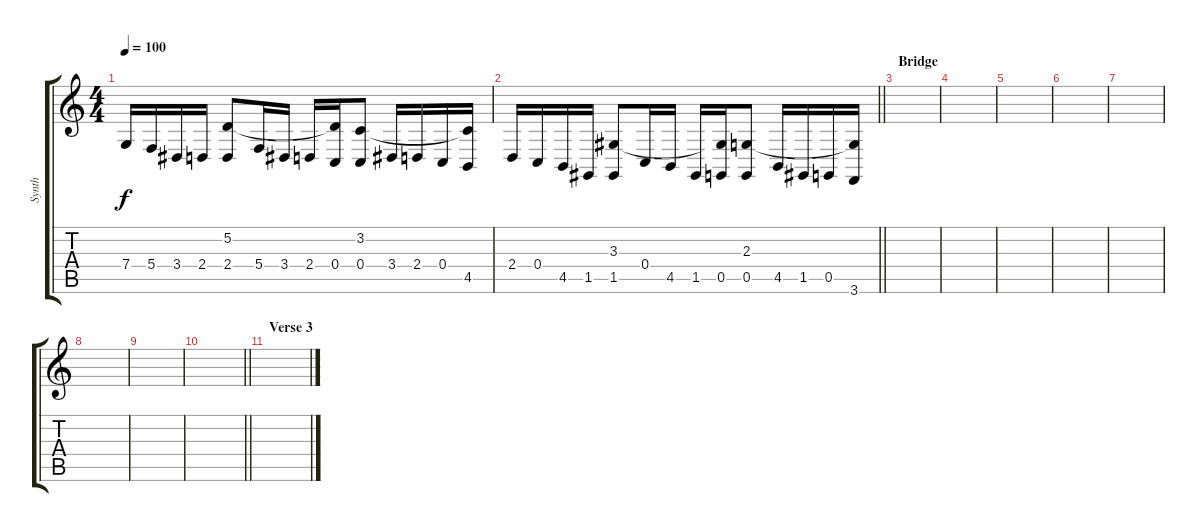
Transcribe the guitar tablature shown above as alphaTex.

\track ("Synth" "Synth") {instrument tremolostrings}
\staff {score tabs}
\tuning (D4 A3 F3 C3 G2 D2) {hide}
\ts (4 4)
\tempo 100
\clef g2
\ks c
7.4.16{dy f} 5.4.16 3.4.16 2.4.16 (5.2 2.4).8 5.4.16 3.4.16 2.4.16 (5.2{t} 0.4).16 (3.2 0.4).8 3.4.16 2.4.16 0.4.16 (3.2{t} 4.5).16 |
\barLineRight lightlight
2.4.16 0.4.16 4.5.16 1.5.16 (3.3 1.5).8 0.4.16 4.5.16 1.5.16 (3.3{t} 0.5).16 (2.3 0.5).8 4.5.16 1.5.16 0.5.16 (2.3{t} 3.6).16 |
\section ("" "Bridge")
|
|
|
|
|
|
|
\barLineRight lightlight
|
\section ("" "Verse 3")
